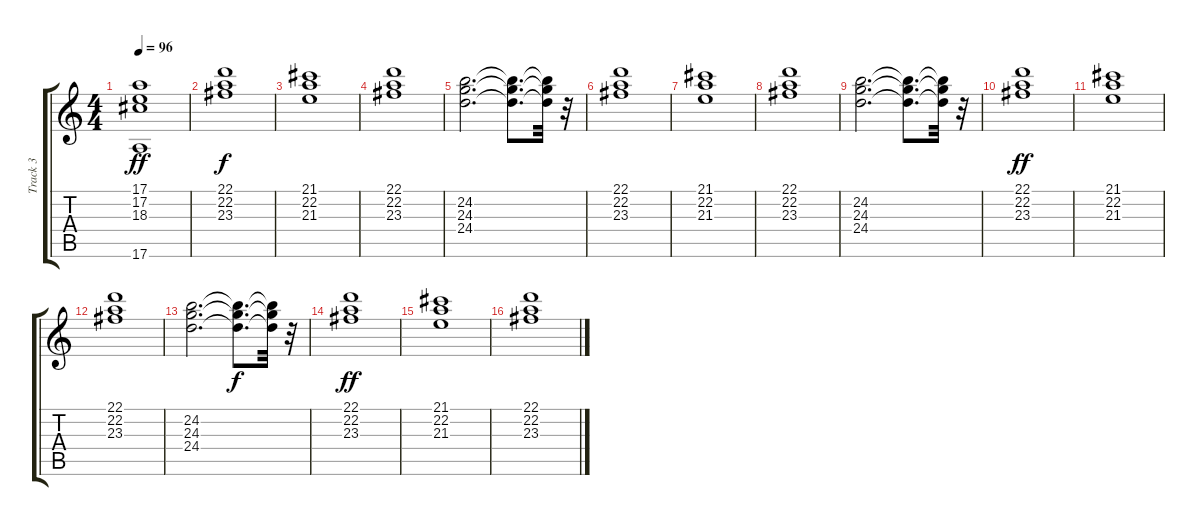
\track ("Track 3" "Track 3") {instrument drawbarorgan}
\staff {score tabs}
\tuning (E4 B3 G3 D3 A2 E2) {hide}
\ts (4 4)
\tempo 96
\clef g2
\ks c
(17.1 17.2 18.3 17.6).1{dy ff} |
(22.1 22.2 23.3).1{dy f} |
(21.1 22.2 21.3).1 |
(22.1 22.2 23.3).1 |
(24.2 24.3 24.4).2{d} (24.2{t} 24.3{t} 24.4{t}).8{d} (24.2{t} 24.3{t} 24.4{t}).32 r.32 |
(22.1 22.2 23.3).1 |
(21.1 22.2 21.3).1 |
(22.1 22.2 23.3).1 |
(24.2 24.3 24.4).2{d} (24.2{t} 24.3{t} 24.4{t}).8{d} (24.2{t} 24.3{t} 24.4{t}).32 r.32 |
(22.1 22.2 23.3).1{dy ff} |
(21.1 22.2 21.3).1 |
(22.1 22.2 23.3).1 |
(24.2 24.3 24.4).2{d} (24.2{t} 24.3{t} 24.4{t}).8{d dy f} (24.2{t} 24.3{t} 24.4{t}).32 r.32 |
(22.1 22.2 23.3).1{dy ff} |
(21.1 22.2 21.3).1 |
(22.1 22.2 23.3).1
